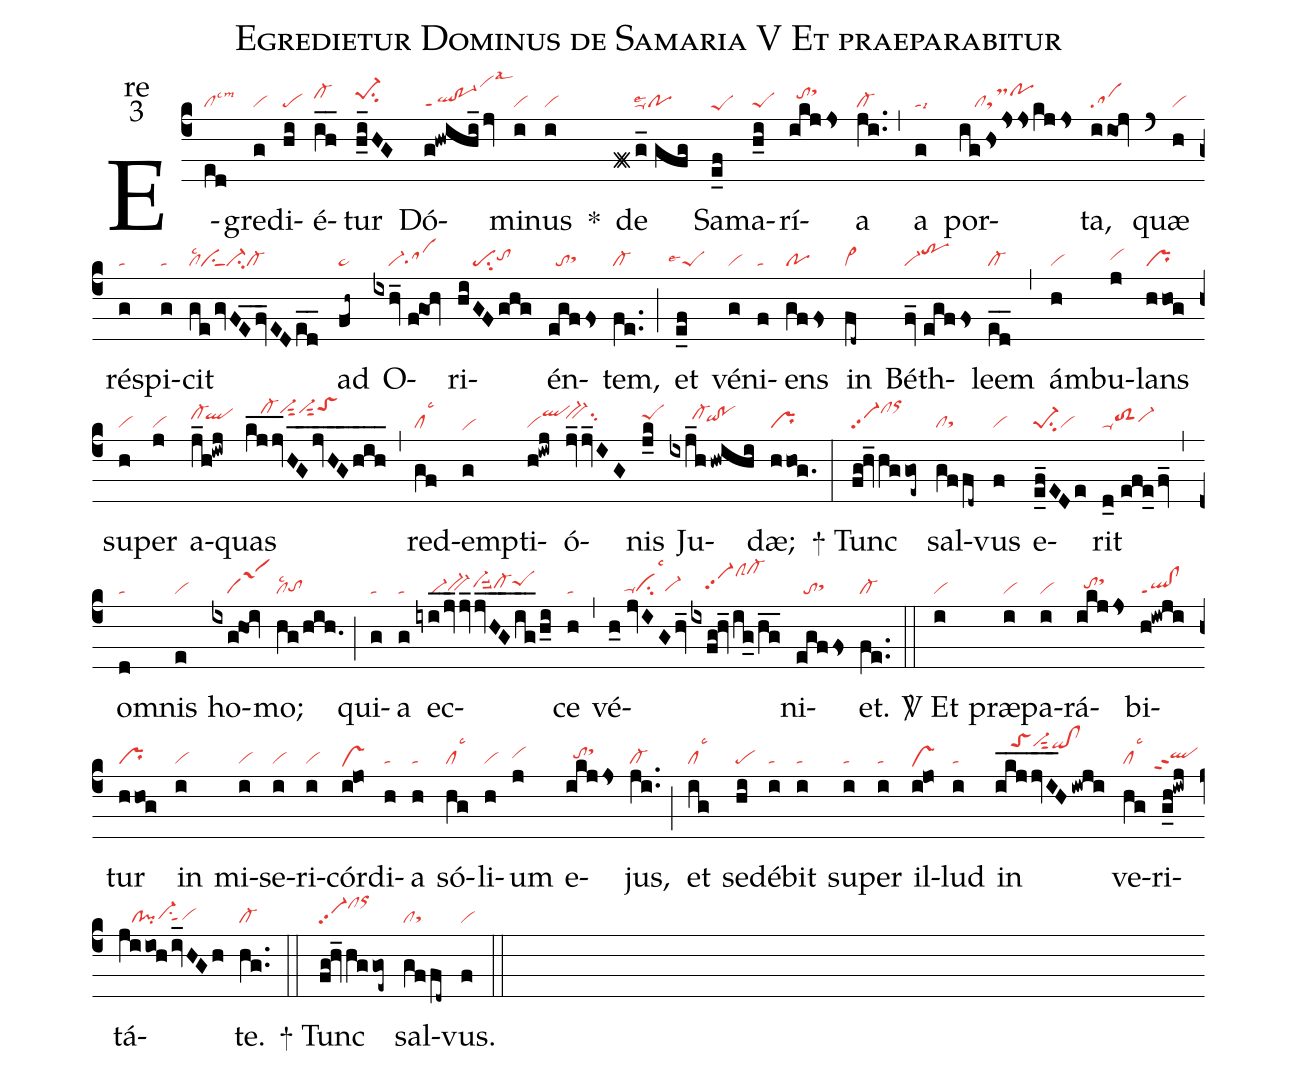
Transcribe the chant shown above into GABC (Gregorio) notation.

name:Egredietur Dominus de Samaria V Et praeparabitur;
office-part:re;
mode:3;
nabc-lines:1;
%%
(c4) E(ed|cllscm3)gre(g|vi)di(hi|pe)é(ih__|cl-hi)tur(h_i_HG|pe-1hisu2) Dó(g!hwihi_/jv|ql!po-1ppt1vihmlsal3)mi(i|vi)nus(i|vi) <sp>*</sp>() de(f#g_1//gfg|/////ta-lse2po) Sa(e_f|peShe)ma(h_i|peS)rí(ikjjs|//tohisthk)a(ji..|cl-) (,) a(g|talsi6) por(ighsjsskjjs|////cltsMpohj)ta,(iioj|sa) (`) quæ(h|vi) ré(g|ta)spi(g|ta)cit(ge/gvFE_fv_EDed__|cllsc2ciSci-cl-) ad(fh~|ta>) O(ixhv_//f@goh|////vi-sahg)ri(hiGFghg|////pesu2tohh)én(egffs|//tosthh)tem,(fe..|cl-) (;) et(e_f|``peSlse4) vé(g|vi)ni(f|ta)ens(gffs|po) in(fd~|vi>) Béth(fv_//egffs|vi-trhj)l{ee}m(ed__|cl-) (,) ám(h|vi)bu(j|vihh)lans(hhog|pr) su(h|vi)per(j|vi) a(j_h!iwj|cl-hi`qlhi)quas(kj__jvHG___jvHG___hih___|////cl-hkvi-hksut2vi-hksut2toShl) (,) red(gf|cllsc3)emp(g|vihe)ti(h!iwj|viqlhj)ó(jv_jv_IG|bv-hisu2)nis(j_k|peShi) Ju(ixj_h/hwihi|//////cl-hi`qihh!pohh)dæ;(hhog.|pr) (:)

<sp>+</sp> Tunc(fg!hv_hggoe~|vi-pp2clhkorhm) sal(gffd~|clsthg)vus(f|vi) e(e_f_EDe|pe-1su2vi)rit(d_0//efe_/fv_|ta-toS2hhvi-hh) (,) om(d|ta)nis(e|vi) ho(ixg@hoi|////saM1)mo;(hg/hih.|cllsc2tohg) (;) qui(g|ta)a(g|ta) ec(iyi_/jv_jv_jvHG___/ig__/h_i|////vi-bv-hgvi-hhsuu2cl-hhpeShi)ce(h|ta) (,) vé(h_0//jvIGhv_|////ta-hgcihglsc3vi-hg|ixfg!hv_/ig_/hg__|////vi-hhpp2clShlcl-hm)ni(egffs|//tosthh)et.(fe..|cl-) (::)

<sp>V/</sp> Et(i|vi) præ(i|vi)pa(i|vi)rá(ikjjs|//tohhsthj)bi(h!iwji|ql!clppt1)tur(hhog|pr) in(i|vi) mi(i|vi)se(i|vi)ri(i|vi)cór(i!jo|vshe)di(h|ta)a(h|ta) só(hg|cllsc3)li(h|vi)um(j|vihh) e(ikjjs|//tohhsthj)jus,(ji..|cl-) (;) et(ig|cllsc3) se(hi|pe)dé(i|ta)bit(i|ta) su(i|ta)per(i|ta) il(i!jo|vshe)lud(i|ta) in(ikj___jvI__H/iwji|////toShlvi-hlsut2qihk!clhk) ve(hg|cllsc3)ri(g_h!iwj|``qlhhppt2)tá(jiioh/iv_HGh|///cl!pivi-hgsu1sut1vihg)te.(hg..|cl-) (::)

<sp>+</sp> Tunc(fg!hv_hggoe~|vi-pp2clhkorhm) sal(gffd~|clsthg)vus.(f|vi) (::)
